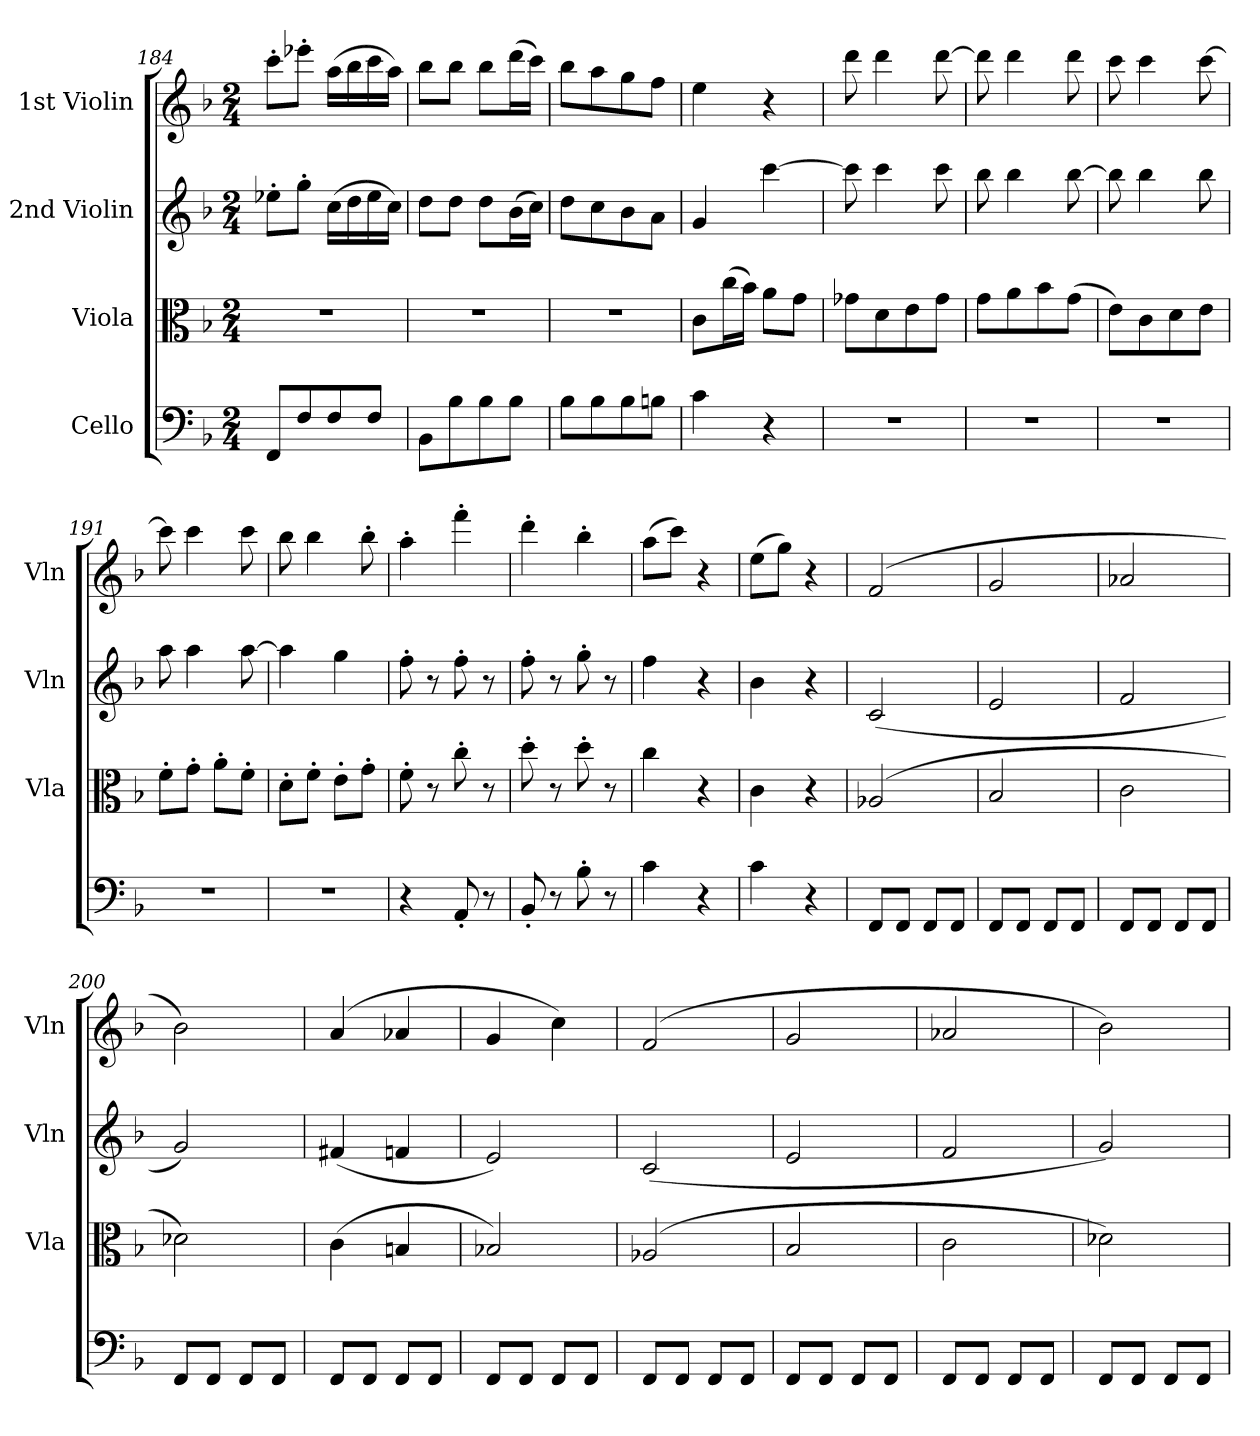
**kern	**kern	**kern	**kern
*part4	*part3	*part2	*part1
*staff4	*staff3	*staff2	*staff1
*I"Cello	*I"Viola	*I"2nd Violin	*I"1st Violin
*	*I'Vla	*I'Vln	*I'Vln
*clefF4	*clefC3	*clefG2	*clefG2
*k[b-]	*k[b-]	*k[b-]	*k[b-]
*F:	*F:	*F:	*F:
*M2/4	*M2/4	*M2/4	*M2/4
=184	=184	=184	=184
8FF/L	2r	8ee-X'\L	8ccc'\L
8F/	.	8gg'\J	8eee-X'\J
8F/	.	(16cc\LL	(16aa\LL
.	.	16dd\	16bb-\
8F/J	.	16ee-\	16ccc\
.	.	16cc\JJ)	16aa\JJ)
=185	=185	=185	=185
8BB-\L	2r	8dd\L	8bb-\L
8B-\	.	8dd\J	8bb-\J
8B-\	.	8dd\L	8bb-\L
8B-\J	.	(16b-\L	(16ddd\L
.	.	16cc\JJ)	16ccc\JJ)
=186	=186	=186	=186
8B-\L	2r	8dd\L	8bb-\L
8B-\	.	8cc\	8aa\
8B-\	.	8b-\	8gg\
8Bn\J	.	8a\J	8ff\J
=187	=187	=187	=187
4c\	8c\L	4g/	4ee\
.	(16cc\L	.	.
.	16b-\JJ)	.	.
4r	8a\L	[4ccc\	4r
.	8g\J	.	.
=188	=188	=188	=188
2r	8g-X\L	8ccc\]	8ddd\
.	8d\	4ccc\	4ddd\
.	8e\	.	.
.	8g-\J	8ccc\	[8ddd\
=189	=189	=189	=189
2r	8g\L	8bb-\	8ddd\]
.	8a\	4bb-\	4ddd\
.	8b-\	.	.
.	(8g\J	[8bb-\	8ddd\
=190	=190	=190	=190
2r	8e\L)	8bb-\]	8ccc\
.	8c\	4bb-\	4ccc\
.	8d\	.	.
.	8e\J	8bb-\	[8ccc\
=191	=191	=191	=191
2r	8f'\L	8aa\	8ccc\]
.	8g'\J	4aa\	4ccc\
.	8a'\L	.	.
.	8f'\J	[8aa\	8ccc\
=192	=192	=192	=192
2r	8d'\L	4aa\]	8bb-\
.	8f'\J	.	4bb-\
.	8e'\L	4gg\	.
.	8g'\J	.	8bb-'\
=193	=193	=193	=193
4r	8f'\	8ff'\	4aa'\
.	8r	8r	.
8AA'/	8cc'\	8ff'\	4fff'\
8r	8r	8r	.
=194	=194	=194	=194
8BB-'/	8dd'\	8ff'\	4ddd'\
8r	8r	8r	.
8B-'\	8dd'\	8gg'\	4bb-'\
8r	8r	8r	.
=195	=195	=195	=195
4c\	4cc\	4ff\	(8aa\L
.	.	.	8ccc\J)
4r	4r	4r	4r
=196	=196	=196	=196
4c\	4c\	4b-\	(8ee\L
.	.	.	8gg\J)
4r	4r	4r	4r
=197	=197	=197	=197
8FF/L	(2A-X/	(2c/	(2f/
8FF/J	.	.	.
8FF/L	.	.	.
8FF/J	.	.	.
=198	=198	=198	=198
8FF/L	2B-/	2e/	2g/
8FF/J	.	.	.
8FF/L	.	.	.
8FF/J	.	.	.
=199	=199	=199	=199
8FF/L	2c\	2f/	2a-X/
8FF/J	.	.	.
8FF/L	.	.	.
8FF/J	.	.	.
=200	=200	=200	=200
8FF/L	2d-X\)	2g/)	2b-\)
8FF/J	.	.	.
8FF/L	.	.	.
8FF/J	.	.	.
=201	=201	=201	=201
8FF/L	(4c\	(4f#X/	(4a/
8FF/J	.	.	.
8FF/L	4Bn/	4fn/	4a-X/
8FF/J	.	.	.
=202	=202	=202	=202
8FF/L	2B-X/)	2e/)	4g/
8FF/J	.	.	.
8FF/L	.	.	4cc\)
8FF/J	.	.	.
=203	=203	=203	=203
8FF/L	(2A-X/	(2c/	(2f/
8FF/J	.	.	.
8FF/L	.	.	.
8FF/J	.	.	.
=204	=204	=204	=204
8FF/L	2B-/	2e/	2g/
8FF/J	.	.	.
8FF/L	.	.	.
8FF/J	.	.	.
=205	=205	=205	=205
8FF/L	2c\	2f/	2a-X/
8FF/J	.	.	.
8FF/L	.	.	.
8FF/J	.	.	.
=206	=206	=206	=206
8FF/L	2d-X\)	2g/)	2b-\)
8FF/J	.	.	.
8FF/L	.	.	.
8FF/J	.	.	.
=	=	=	=
*-	*-	*-	*-
